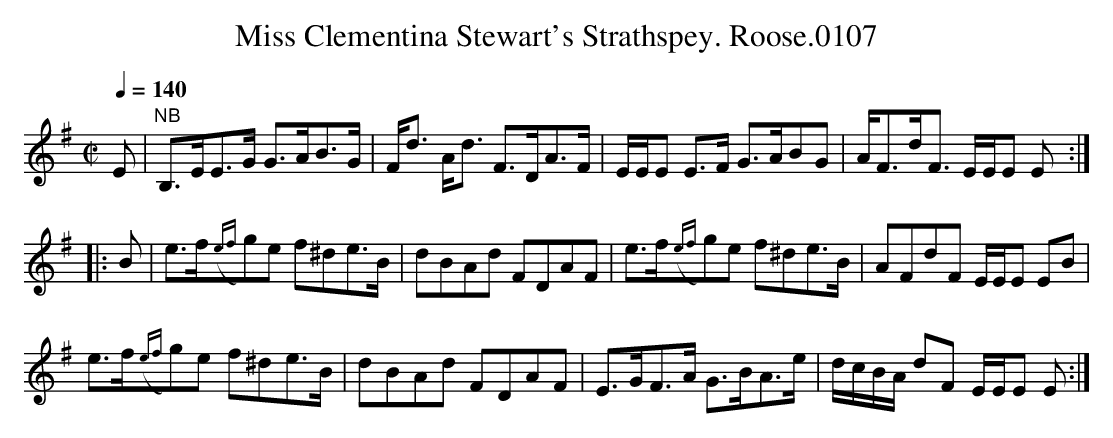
X:1
T:Miss Clementina Stewart's Strathspey. Roose.0107
Q:1/4=140
M:C|
L:1/8
K:Em
E|"NB"B,>EE>G G>AB>G|F<d A<d F>DA>F|E/E/E E>F G>ABG|A<Fd<F E/E/E E:|
|:B|e>f({ef}g)}e f^de>B|dBAd FDAF|e>f({ef}g)}e f^de>B|AFdF E/E/E EB|
e>f({ef}g)}e f^de>B|dBAd FDAF|E>GF>A G>BA>e|d/c/B/A/ dF E/E/E E:|
